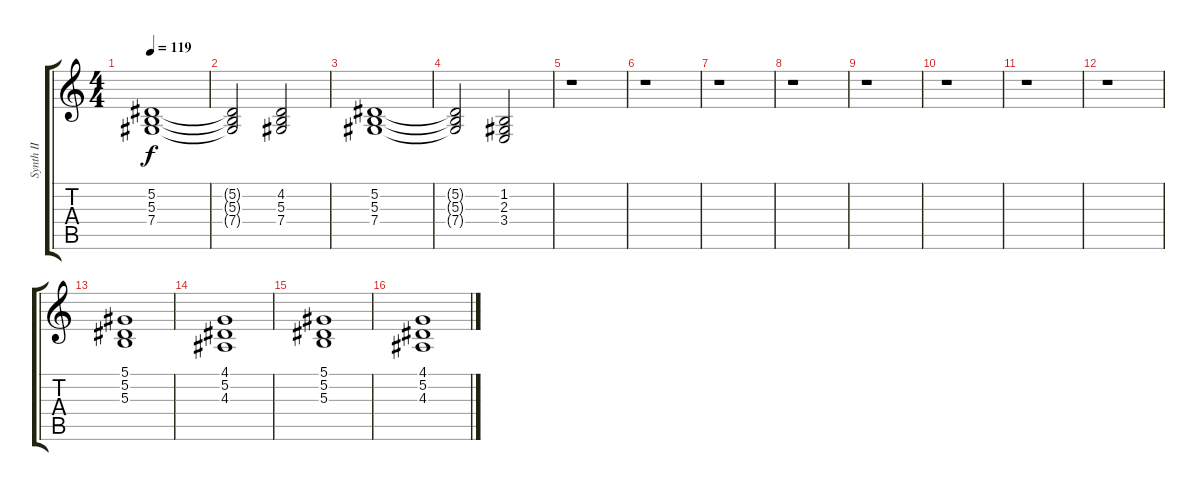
\track ("Synth II" "Synth II") {instrument synthstrings1}
\staff {score tabs}
\tuning (Eb4 Bb3 Gb3 Db3 Ab2 Eb2) {hide}
\ts (4 4)
\tempo 119
\clef g2
\ks c
(5.2 5.3 7.4).1{dy f} |
(5.2{t} 5.3{t} 7.4{t}).2 (4.2 5.3 7.4).2 |
(5.2 5.3 7.4).1 |
(5.2{t} 5.3{t} 7.4{t}).2 (1.2 2.3 3.4).2 |
r.1 |
r.1 |
r.1 |
r.1 |
r.1 |
r.1 |
r.1 |
r.1 |
(5.1 5.2 5.3).1 |
(4.1 5.2 4.3).1 |
(5.1 5.2 5.3).1 |
(4.1 5.2 4.3).1
